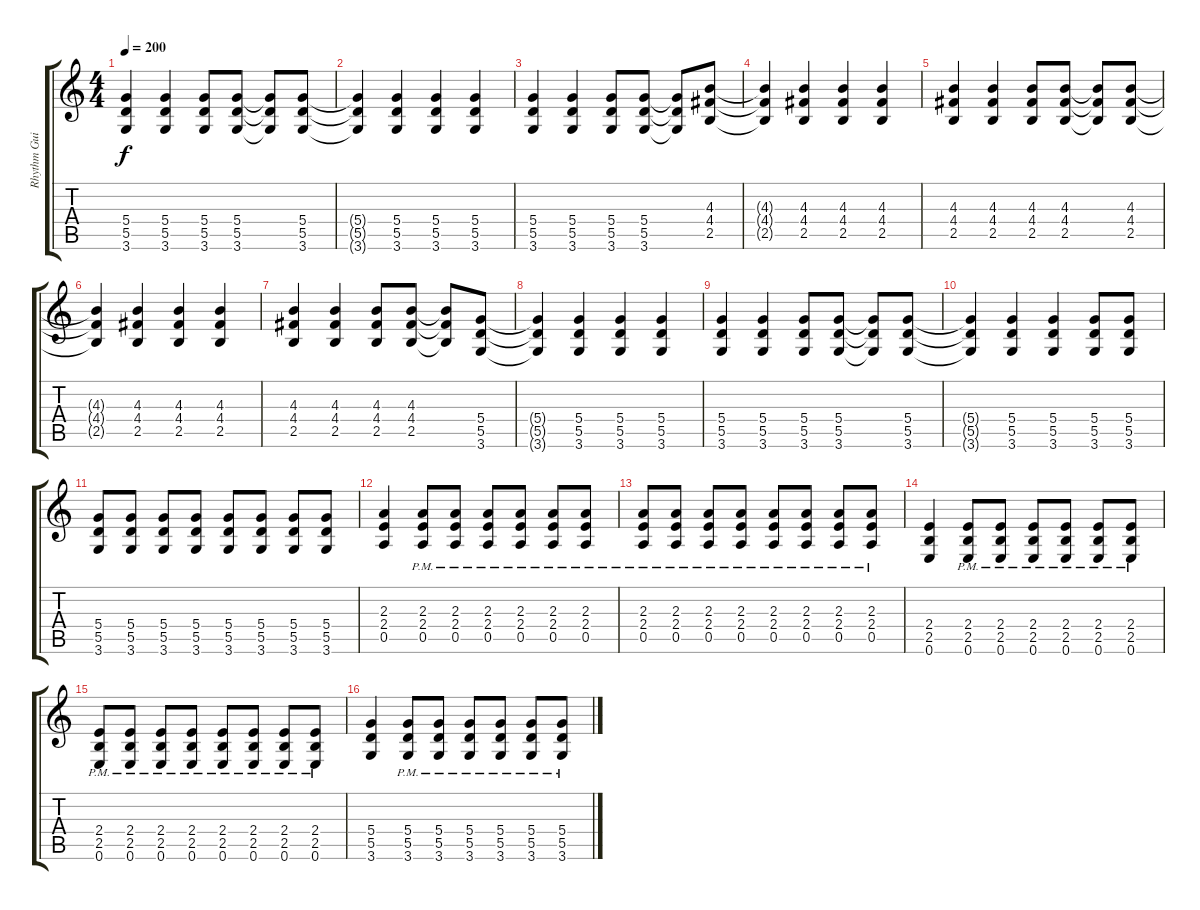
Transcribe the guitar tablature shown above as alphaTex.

\track ("Rhythm Guitar 1" "Rhythm Gui") {instrument acousticguitarsteel}
\staff {score tabs}
\tuning (E4 B3 G3 D3 A2 E2) {hide}
\ts (4 4)
\tempo 200
\clef g2
\ks c
(5.4 5.5 3.6).4{dy f} (5.4 5.5 3.6).4 (5.4 5.5 3.6).8 (5.4 5.5 3.6).8 (5.4{t} 5.5{t} 3.6{t}).8 (5.4 5.5 3.6).8 |
(5.4{t} 5.5{t} 3.6{t}).4 (5.4 5.5 3.6).4 (5.4 5.5 3.6).4 (5.4 5.5 3.6).4 |
(5.4 5.5 3.6).4 (5.4 5.5 3.6).4 (5.4 5.5 3.6).8 (5.4 5.5 3.6).8 (5.4{t} 5.5{t} 3.6{t}).8 (4.3 4.4 2.5).8 |
(4.3{t} 4.4{t} 2.5{t}).4 (4.3 4.4 2.5).4 (4.3 4.4 2.5).4 (4.3 4.4 2.5).4 |
(4.3 4.4 2.5).4 (4.3 4.4 2.5).4 (4.3 4.4 2.5).8 (4.3 4.4 2.5).8 (4.3{t} 4.4{t} 2.5{t}).8 (4.3 4.4 2.5).8 |
(4.3{t} 4.4{t} 2.5{t}).4 (4.3 4.4 2.5).4 (4.3 4.4 2.5).4 (4.3 4.4 2.5).4 |
(4.3 4.4 2.5).4 (4.3 4.4 2.5).4 (4.3 4.4 2.5).8 (4.3 4.4 2.5).8 (4.3{t} 4.4{t} 2.5{t}).8 (5.4 5.5 3.6).8 |
(5.4{t} 5.5{t} 3.6{t}).4 (5.4 5.5 3.6).4 (5.4 5.5 3.6).4 (5.4 5.5 3.6).4 |
(5.4 5.5 3.6).4 (5.4 5.5 3.6).4 (5.4 5.5 3.6).8 (5.4 5.5 3.6).8 (5.4{t} 5.5{t} 3.6{t}).8 (5.4 5.5 3.6).8 |
(5.4{t} 5.5{t} 3.6{t}).4 (5.4 5.5 3.6).4 (5.4 5.5 3.6).4 (5.4 5.5 3.6).8 (5.4 5.5 3.6).8 |
(5.4 5.5 3.6).8 (5.4 5.5 3.6).8 (5.4 5.5 3.6).8 (5.4 5.5 3.6).8 (5.4 5.5 3.6).8 (5.4 5.5 3.6).8 (5.4 5.5 3.6).8 (5.4 5.5 3.6).8 |
(2.3 2.4 0.5).4 (2.3{pm} 2.4{pm} 0.5{pm}).8 (2.3{pm} 2.4{pm} 0.5{pm}).8 (2.3{pm} 2.4{pm} 0.5{pm}).8 (2.3{pm} 2.4{pm} 0.5{pm}).8 (2.3{pm} 2.4{pm} 0.5{pm}).8 (2.3{pm} 2.4{pm} 0.5{pm}).8 |
(2.3{pm} 2.4{pm} 0.5{pm}).8 (2.3{pm} 2.4{pm} 0.5{pm}).8 (2.3{pm} 2.4{pm} 0.5{pm}).8 (2.3{pm} 2.4{pm} 0.5{pm}).8 (2.3{pm} 2.4{pm} 0.5{pm}).8 (2.3{pm} 2.4{pm} 0.5{pm}).8 (2.3{pm} 2.4{pm} 0.5{pm}).8 (2.3{pm} 2.4{pm} 0.5{pm}).8 |
(2.4 2.5 0.6).4 (2.4{pm} 2.5{pm} 0.6{pm}).8 (2.4{pm} 2.5{pm} 0.6{pm}).8 (2.4{pm} 2.5{pm} 0.6{pm}).8 (2.4{pm} 2.5{pm} 0.6{pm}).8 (2.4{pm} 2.5{pm} 0.6{pm}).8 (2.4{pm} 2.5{pm} 0.6{pm}).8 |
(2.4{pm} 2.5{pm} 0.6{pm}).8 (2.4{pm} 2.5{pm} 0.6{pm}).8 (2.4{pm} 2.5{pm} 0.6{pm}).8 (2.4{pm} 2.5{pm} 0.6{pm}).8 (2.4{pm} 2.5{pm} 0.6{pm}).8 (2.4{pm} 2.5{pm} 0.6{pm}).8 (2.4{pm} 2.5{pm} 0.6{pm}).8 (2.4{pm} 2.5{pm} 0.6{pm}).8 |
(5.4 5.5 3.6).4 (5.4{pm} 5.5{pm} 3.6{pm}).8 (5.4{pm} 5.5{pm} 3.6{pm}).8 (5.4{pm} 5.5{pm} 3.6{pm}).8 (5.4{pm} 5.5{pm} 3.6{pm}).8 (5.4{pm} 5.5{pm} 3.6{pm}).8 (5.4{pm} 5.5{pm} 3.6{pm}).8
